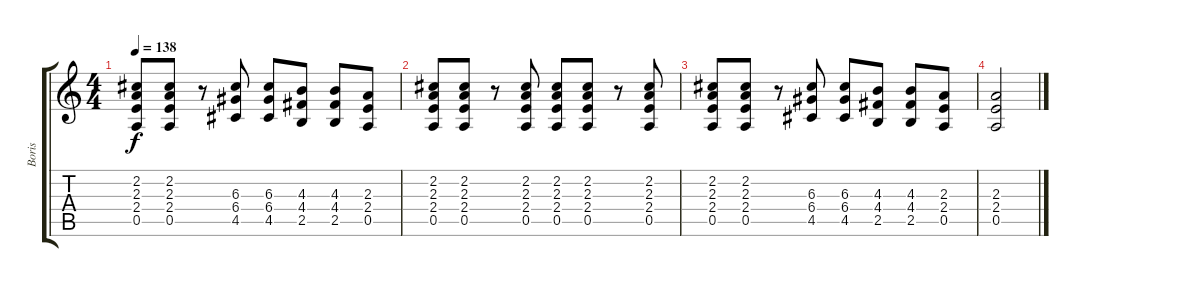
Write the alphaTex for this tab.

\track ("Boris" "Boris") {instrument distortionguitar}
\staff {score tabs}
\tuning (E4 B3 G3 D3 A2 E2) {hide}
\ts (4 4)
\tempo 138
\clef g2
\ks c
(2.2 2.3 2.4 0.5).8{dy f} (2.2 2.3 2.4 0.5).8 r.8 (6.3 6.4 4.5).8 (6.3 6.4 4.5).8 (4.3 4.4 2.5).8 (4.3 4.4 2.5).8 (2.3 2.4 0.5).8 |
(2.2 2.3 2.4 0.5).8 (2.2 2.3 2.4 0.5).8 r.8 (2.2 2.3 2.4 0.5).8 (2.2 2.3 2.4 0.5).8 (2.2 2.3 2.4 0.5).8 r.8 (2.2 2.3 2.4 0.5).8 |
(2.2 2.3 2.4 0.5).8 (2.2 2.3 2.4 0.5).8 r.8 (6.3 6.4 4.5).8 (6.3 6.4 4.5).8 (4.3 4.4 2.5).8 (4.3 4.4 2.5).8 (2.3 2.4 0.5).8 |
(2.3 2.4 0.5).2
